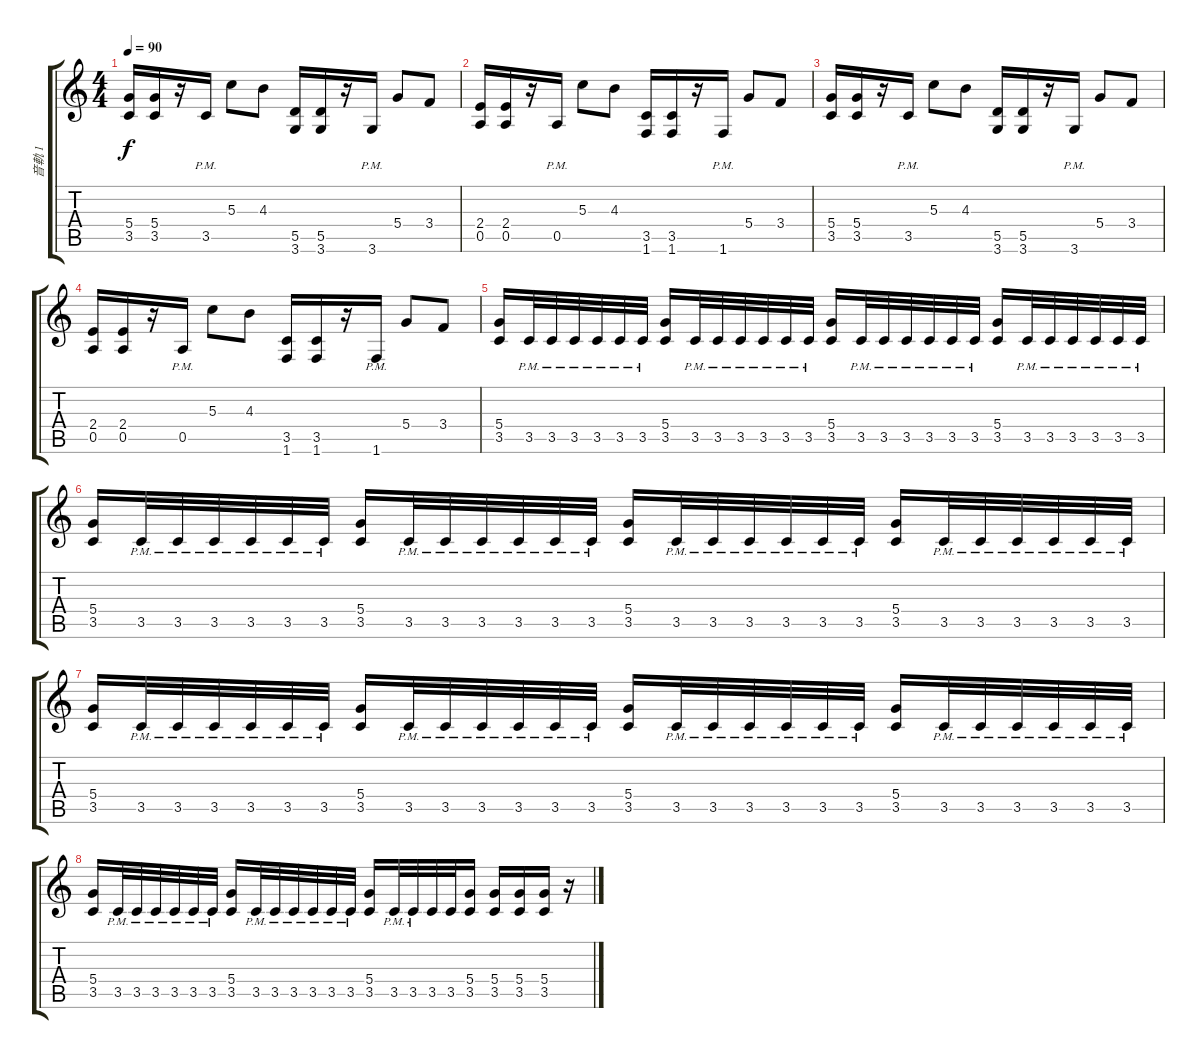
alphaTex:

\track ("音軌 1" "音軌 1") {instrument overdrivenguitar}
\staff {score tabs}
\tuning (E4 B3 G3 D3 A2 E2) {hide}
\ts (4 4)
\tempo 90
\clef g2
\ks c
(5.4 3.5).16{dy f instrument overdrivenguitar} (5.4 3.5).16 r.16 3.5{pm}.16 5.3.8 4.3.8 (5.5 3.6).16 (5.5 3.6).16 r.16 3.6{pm}.16 5.4.8 3.4.8 |
(2.4 0.5).16 (2.4 0.5).16 r.16 0.5{pm}.16 5.3.8 4.3.8 (3.5 1.6).16 (3.5 1.6).16 r.16 1.6{pm}.16 5.4.8 3.4.8 |
(5.4 3.5).16 (5.4 3.5).16 r.16 3.5{pm}.16 5.3.8 4.3.8 (5.5 3.6).16 (5.5 3.6).16 r.16 3.6{pm}.16 5.4.8 3.4.8 |
(2.4 0.5).16 (2.4 0.5).16 r.16 0.5{pm}.16 5.3.8 4.3.8 (3.5 1.6).16 (3.5 1.6).16 r.16 1.6{pm}.16 5.4.8 3.4.8 |
(5.4 3.5).16 3.5{pm}.32 3.5{pm}.32 3.5{pm}.32 3.5{pm}.32 3.5{pm}.32 3.5{pm}.32 (5.4 3.5).16 3.5{pm}.32 3.5{pm}.32 3.5{pm}.32 3.5{pm}.32 3.5{pm}.32 3.5{pm}.32 (5.4 3.5).16 3.5{pm}.32 3.5{pm}.32 3.5{pm}.32 3.5{pm}.32 3.5{pm}.32 3.5{pm}.32 (5.4 3.5).16 3.5{pm}.32 3.5{pm}.32 3.5{pm}.32 3.5{pm}.32 3.5{pm}.32 3.5{pm}.32 |
(5.4 3.5).16 3.5{pm}.32 3.5{pm}.32 3.5{pm}.32 3.5{pm}.32 3.5{pm}.32 3.5{pm}.32 (5.4 3.5).16 3.5{pm}.32 3.5{pm}.32 3.5{pm}.32 3.5{pm}.32 3.5{pm}.32 3.5{pm}.32 (5.4 3.5).16 3.5{pm}.32 3.5{pm}.32 3.5{pm}.32 3.5{pm}.32 3.5{pm}.32 3.5{pm}.32 (5.4 3.5).16 3.5{pm}.32 3.5{pm}.32 3.5{pm}.32 3.5{pm}.32 3.5{pm}.32 3.5{pm}.32 |
(5.4 3.5).16 3.5{pm}.32 3.5{pm}.32 3.5{pm}.32 3.5{pm}.32 3.5{pm}.32 3.5{pm}.32 (5.4 3.5).16 3.5{pm}.32 3.5{pm}.32 3.5{pm}.32 3.5{pm}.32 3.5{pm}.32 3.5{pm}.32 (5.4 3.5).16 3.5{pm}.32 3.5{pm}.32 3.5{pm}.32 3.5{pm}.32 3.5{pm}.32 3.5{pm}.32 (5.4 3.5).16 3.5{pm}.32 3.5{pm}.32 3.5{pm}.32 3.5{pm}.32 3.5{pm}.32 3.5{pm}.32 |
(5.4 3.5).16 3.5{pm}.32 3.5{pm}.32 3.5{pm}.32 3.5{pm}.32 3.5{pm}.32 3.5{pm}.32 (5.4 3.5).16 3.5{pm}.32 3.5{pm}.32 3.5{pm}.32 3.5{pm}.32 3.5{pm}.32 3.5{pm}.32 (5.4 3.5).16 3.5{pm}.32 3.5{pm}.32 3.5.32 3.5.32 (5.4 3.5).16 (5.4 3.5).16 (5.4 3.5).16 (5.4 3.5).16 r.16
